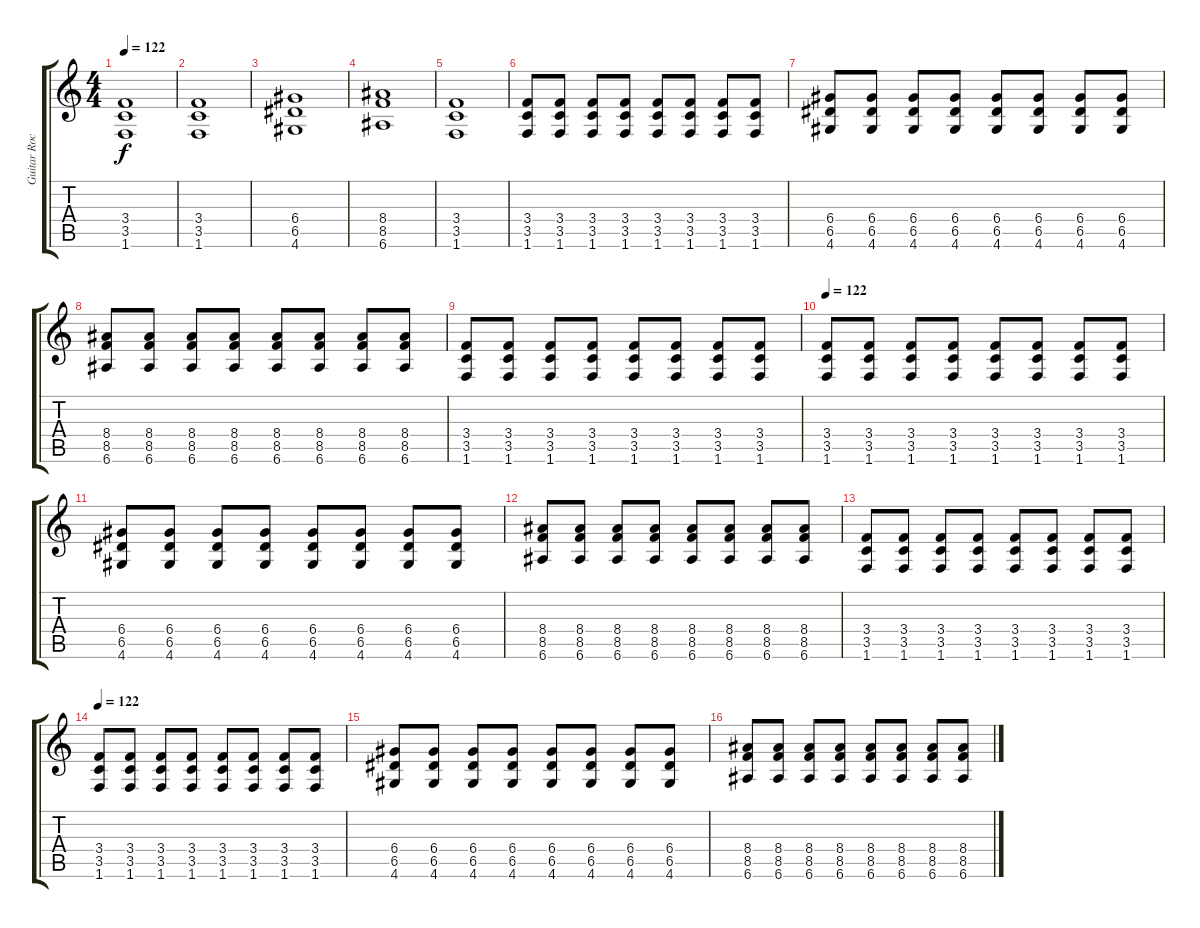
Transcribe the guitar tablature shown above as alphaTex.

\track ("Guitar Rock" "Guitar Roc") {instrument overdrivenguitar}
\staff {score tabs}
\tuning (E4 B3 G3 D3 A2 E2) {hide}
\ts (4 4)
\tempo 122
\clef g2
\ks c
(3.4 3.5 1.6).1{dy f} |
(3.4 3.5 1.6).1 |
(6.4 6.5 4.6).1 |
(8.4 8.5 6.6).1 |
(3.4 3.5 1.6).1 |
(3.4 3.5 1.6).8 (3.4 3.5 1.6).8 (3.4 3.5 1.6).8 (3.4 3.5 1.6).8 (3.4 3.5 1.6).8 (3.4 3.5 1.6).8 (3.4 3.5 1.6).8 (3.4 3.5 1.6).8 |
(6.4 6.5 4.6).8 (6.4 6.5 4.6).8 (6.4 6.5 4.6).8 (6.4 6.5 4.6).8 (6.4 6.5 4.6).8 (6.4 6.5 4.6).8 (6.4 6.5 4.6).8 (6.4 6.5 4.6).8 |
(8.4 8.5 6.6).8 (8.4 8.5 6.6).8 (8.4 8.5 6.6).8 (8.4 8.5 6.6).8 (8.4 8.5 6.6).8 (8.4 8.5 6.6).8 (8.4 8.5 6.6).8 (8.4 8.5 6.6).8 |
(3.4 3.5 1.6).8 (3.4 3.5 1.6).8 (3.4 3.5 1.6).8 (3.4 3.5 1.6).8 (3.4 3.5 1.6).8 (3.4 3.5 1.6).8 (3.4 3.5 1.6).8 (3.4 3.5 1.6).8 |
\tempo 122
(3.4 3.5 1.6).8 (3.4 3.5 1.6).8 (3.4 3.5 1.6).8 (3.4 3.5 1.6).8 (3.4 3.5 1.6).8 (3.4 3.5 1.6).8 (3.4 3.5 1.6).8 (3.4 3.5 1.6).8 |
(6.4 6.5 4.6).8 (6.4 6.5 4.6).8 (6.4 6.5 4.6).8 (6.4 6.5 4.6).8 (6.4 6.5 4.6).8 (6.4 6.5 4.6).8 (6.4 6.5 4.6).8 (6.4 6.5 4.6).8 |
(8.4 8.5 6.6).8 (8.4 8.5 6.6).8 (8.4 8.5 6.6).8 (8.4 8.5 6.6).8 (8.4 8.5 6.6).8 (8.4 8.5 6.6).8 (8.4 8.5 6.6).8 (8.4 8.5 6.6).8 |
(3.4 3.5 1.6).8 (3.4 3.5 1.6).8 (3.4 3.5 1.6).8 (3.4 3.5 1.6).8 (3.4 3.5 1.6).8 (3.4 3.5 1.6).8 (3.4 3.5 1.6).8 (3.4 3.5 1.6).8 |
\tempo 122
(3.4 3.5 1.6).8 (3.4 3.5 1.6).8 (3.4 3.5 1.6).8 (3.4 3.5 1.6).8 (3.4 3.5 1.6).8 (3.4 3.5 1.6).8 (3.4 3.5 1.6).8 (3.4 3.5 1.6).8 |
(6.4 6.5 4.6).8 (6.4 6.5 4.6).8 (6.4 6.5 4.6).8 (6.4 6.5 4.6).8 (6.4 6.5 4.6).8 (6.4 6.5 4.6).8 (6.4 6.5 4.6).8 (6.4 6.5 4.6).8 |
(8.4 8.5 6.6).8 (8.4 8.5 6.6).8 (8.4 8.5 6.6).8 (8.4 8.5 6.6).8 (8.4 8.5 6.6).8 (8.4 8.5 6.6).8 (8.4 8.5 6.6).8 (8.4 8.5 6.6).8
